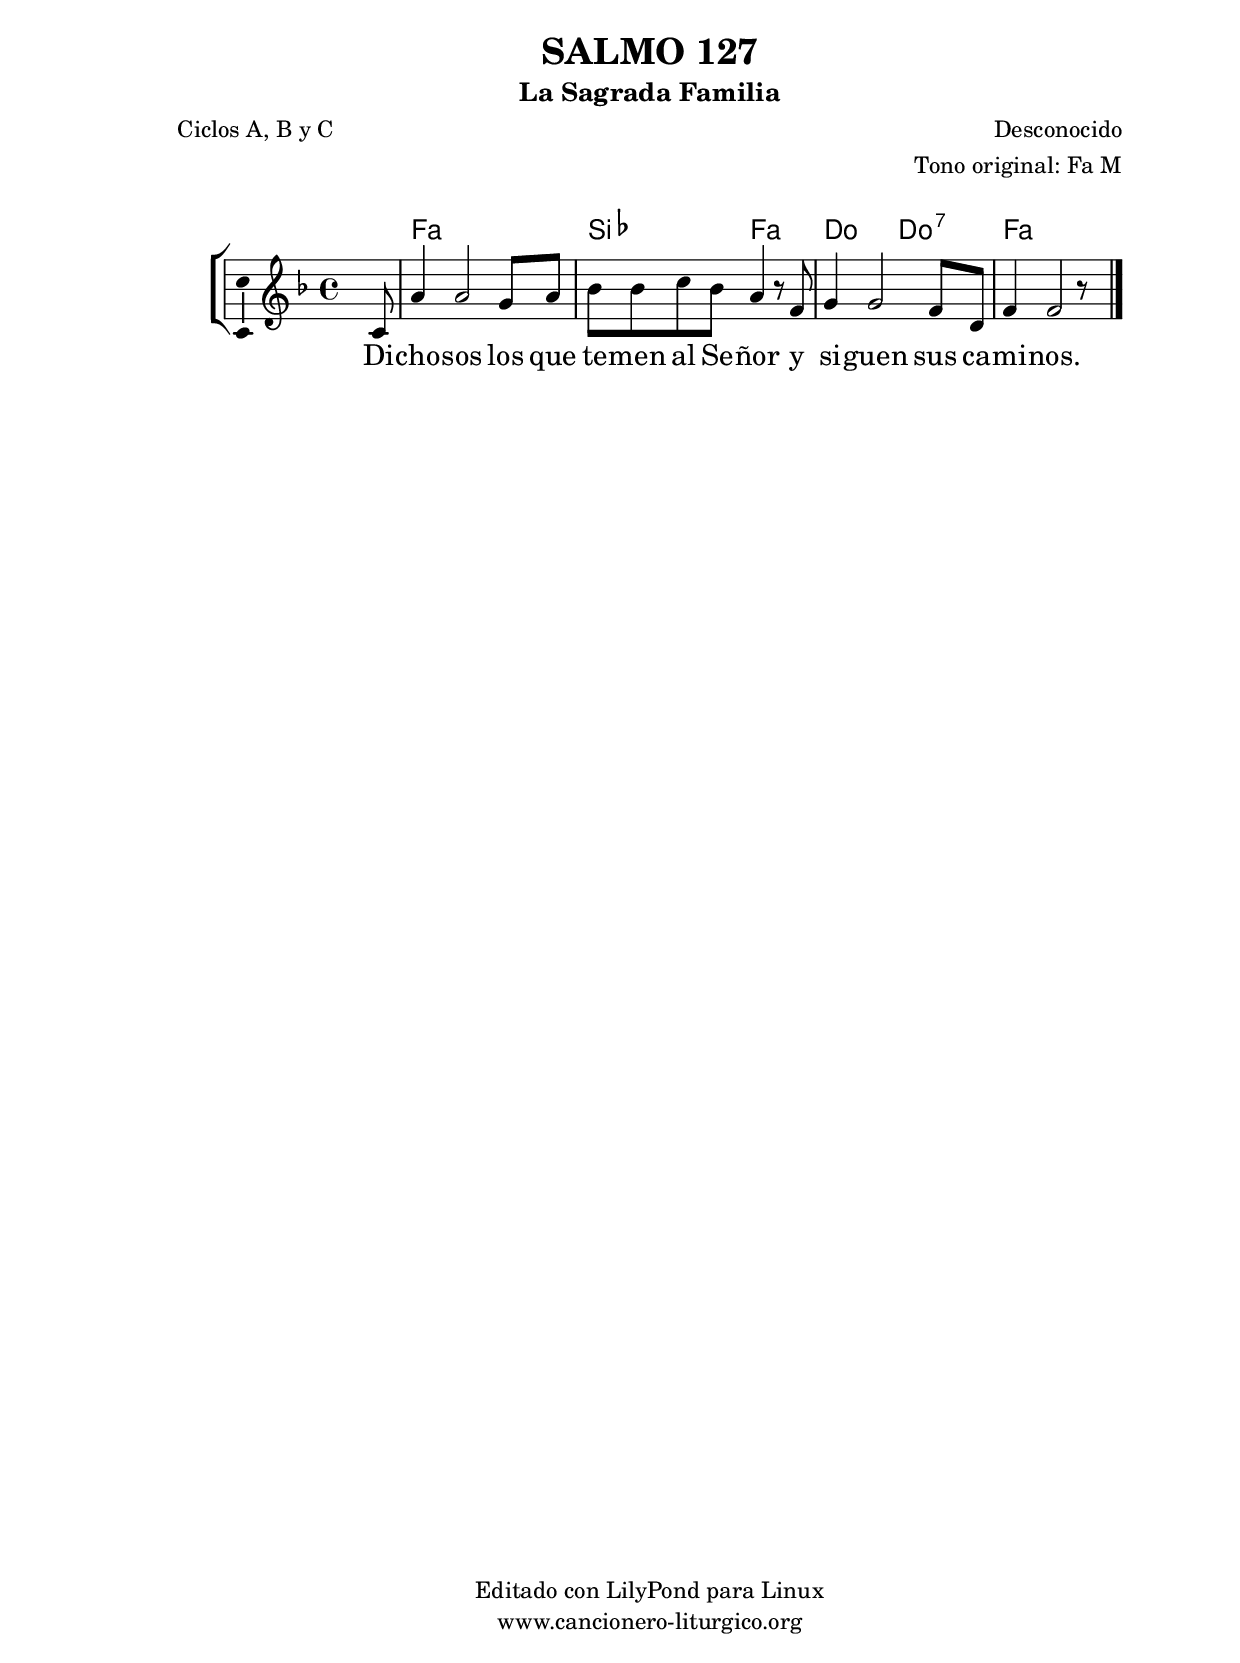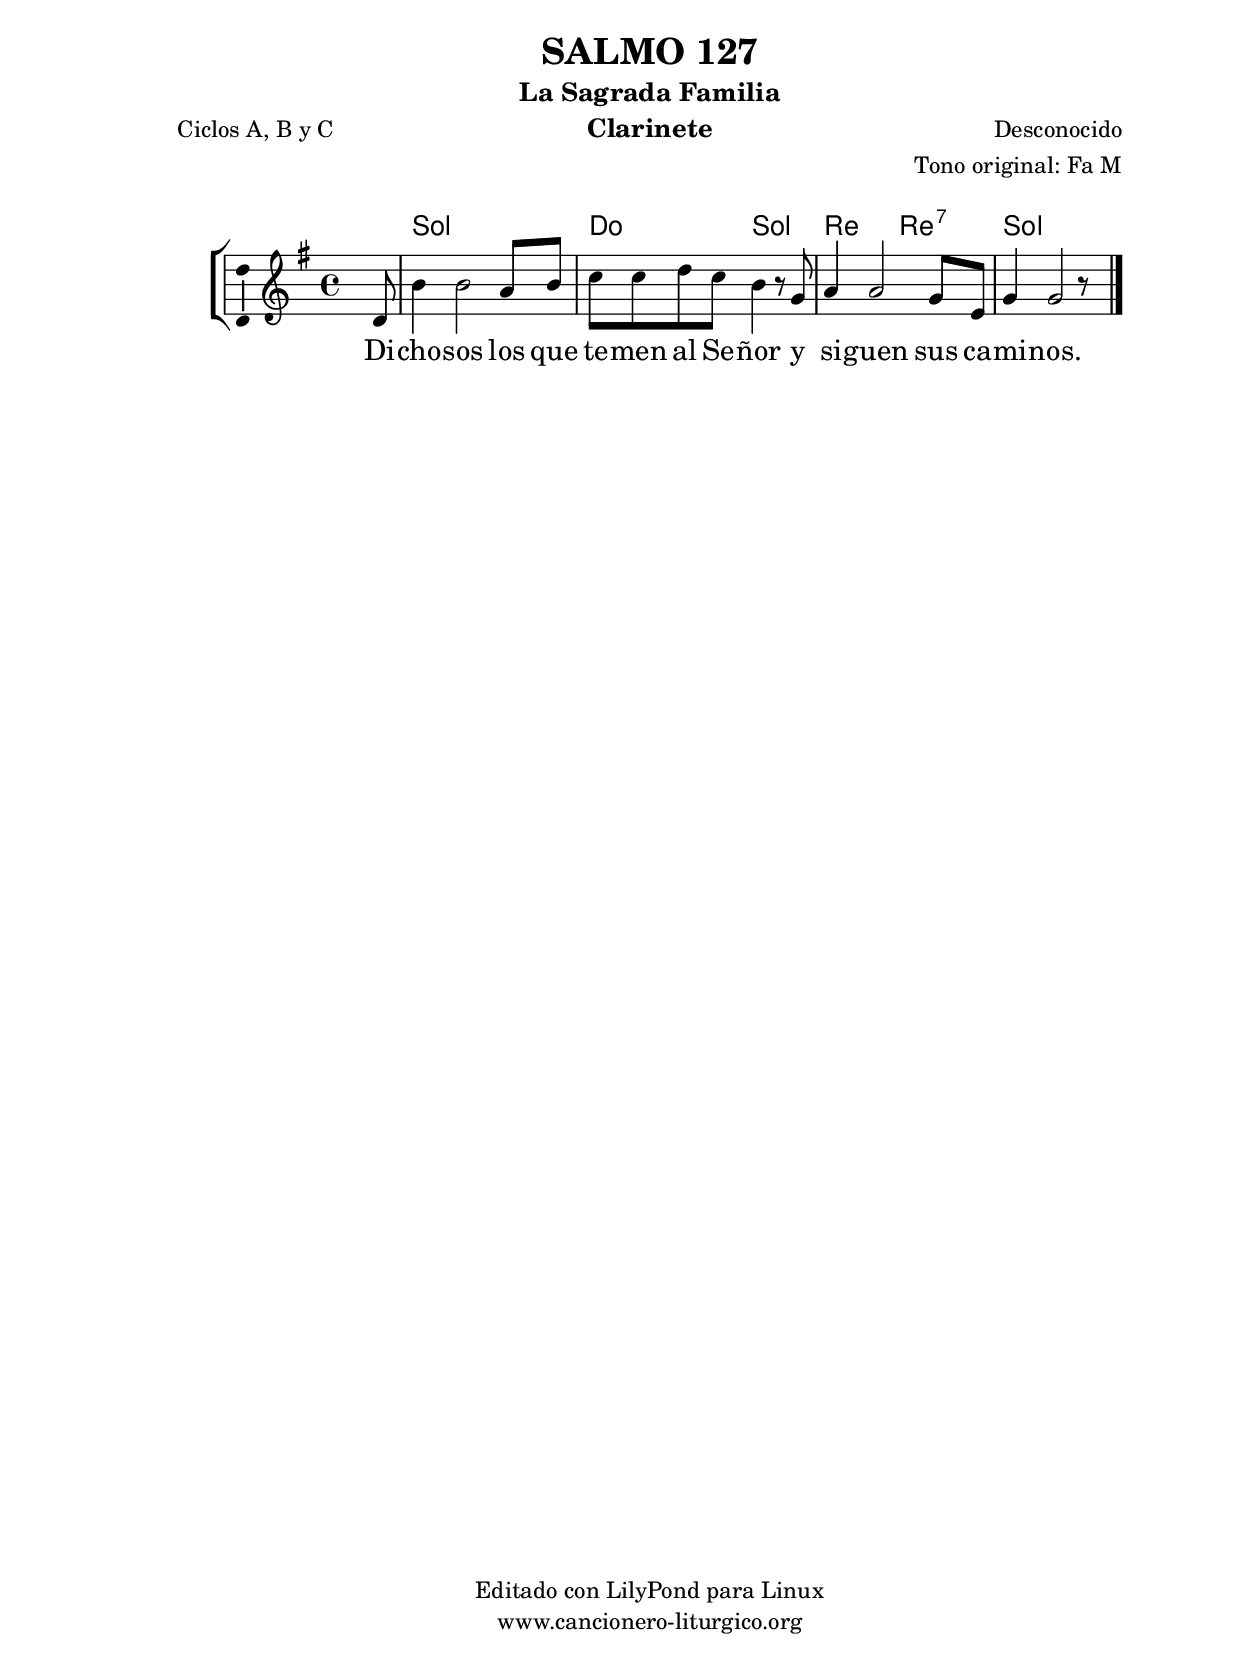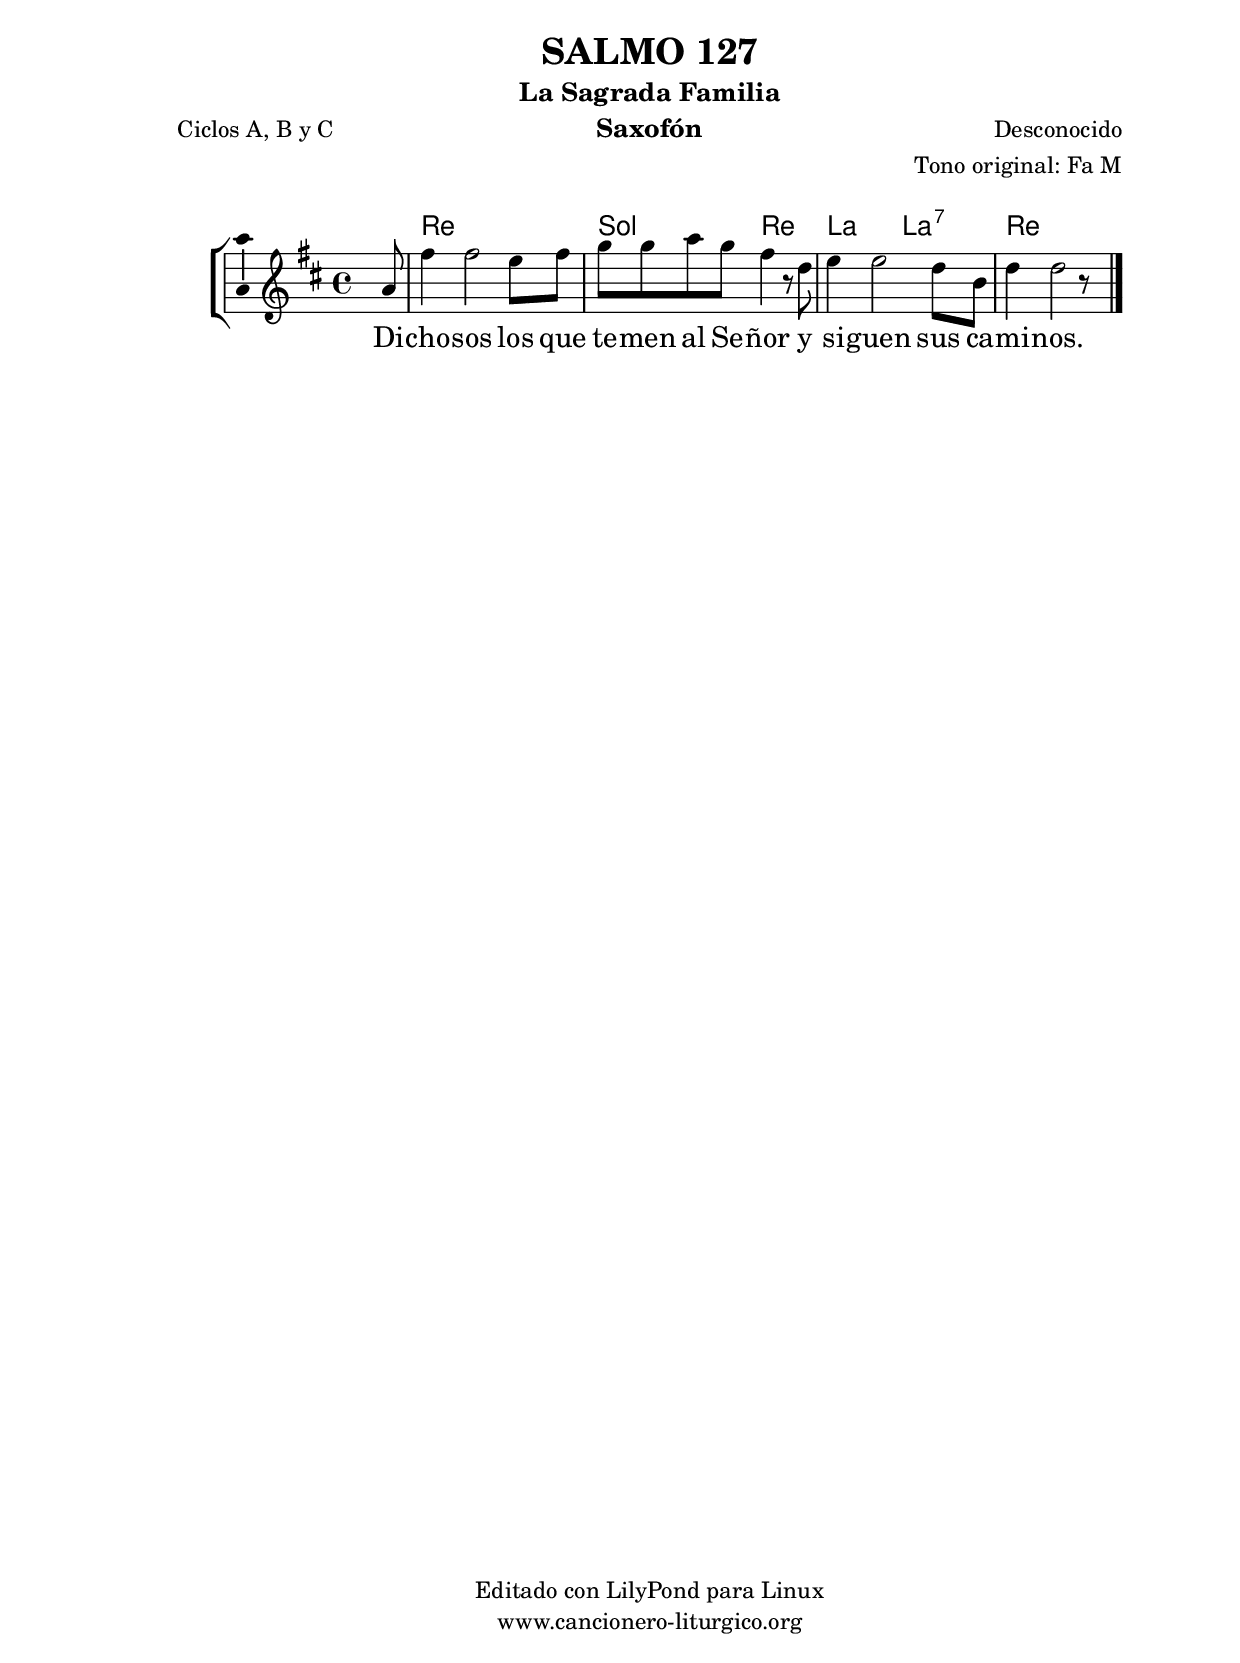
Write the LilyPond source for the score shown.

%
%para convertir .midi en .wav:
%timidity filename.midi -Ow -o finename.wav
%
%
%Para convertir de .wav a .mp3:
%lame -h -m j filename.wav
%
%
%para escuchar el midi:
%timidity nombrefichero.midi
%


%versión de lilypond para la que se ha escrito esta partitura:
\version "2.16.0"

	%Tamaño papel
	#(set-default-paper-size "a4")
	%Tamaño partitura
	#(set-global-staff-size 20)
	%No responde al pulsar sobre una nota
	#(ly:set-option 'point-and-click #f)

%parámetros del encabezamiento:
\header {
	title = "SALMO 127"
	subtitle = "La Sagrada Familia"
	composer = "Desconocido"
	poet = "Ciclos A, B y C"
	meter = ""
	arranger = "Tono original: Fa M"
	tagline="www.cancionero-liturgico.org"
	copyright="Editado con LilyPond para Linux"
	tiempo = "Navidad"
	usos = "Salmo"
	letra = "Dichosos los que temen al Señor y siguen sus caminos."
	}

%parámetros asociados al papel:
\paper  {
	oddHeaderMarkup = \markup {\fill-line { \on-the-fly #not-first-page \fromproperty #'header:title \on-the-fly #not-first-page \fromproperty #'header:composer }}
	evenHeaderMarkup = \markup {\fill-line { \fromproperty #'header:composer \fromproperty #'header:title }}
	#(set-paper-size "a4")
	print-page-number = ##f
	first-page-number = 1
	print-first-page-number = ##f
%	head-separation = 3.0 \cm
	top-margin = 2.0 \cm
	bottom-margin = 0.5\cm
%%%	bottom-margin = -1.0\cm
	left-margin = 3.0 \cm
	line-width = 16.0 \cm 
	indent = 8\mm
	interscoreline = 2.\mm
	between-system-space = 15\mm
%	para que las partituras no llenen la hoja:
	ragged-bottom = ##t
%	idem para la última hoja:
	ragged-last-bottom = ##f
%	para que las partituras llenen el ancho del papel:
	ragged-last = ##f
	after-title-space = 2.5 \cm
%page-count=1
%system-count=8

	%Flexible Vertical Spacing
%	markup-markup-spacing =
%	#'((basic-distance . 15) (minimum-distance . 15) (padding . 3))
	markup-system-spacing =
	#'((basic-distance . 15) (minimum-distance . 15) (padding . 3))
	system-system-spacing =
	#'((basic-distance . 15) (minimum-distance . 15) (padding . 3))
	score-system-spacing =
	#'((basic-distance . 15) (minimum-distance . 15) (padding . 5))
%	top-system-spacing = % header
%	#'((basic-distance . 8) (minimum-distance . 0) (padding . 3))
%	top-markup-spacing =
%	#'((basic-distance . 20) (minimum-distance . 20) (padding . 3))
	last-bottom-spacing = % footer
	#'((basic-distance . 5) (minimum-distance . 5) (padding . 3))
%	score-markup-spacing =
%	#'((basic-distance . 16) (minimum-distance . 13) (padding . 3))

	}


%parámetros que afectan a toda la partitura:
global =  {
	%clave de sol (G):
	\clef G
	%armadura:
%	\transpose f e
	\key f \major
	\tempo 4=100
	\set Score.tempoHideNote = ##t
	}


acordes = {
	\italianChords
	\chordmode {
%	\transpose f e
{

s1
f1 bes2 f c c:7 f1

	}
	}
}

melodia = 
%	\transpose f e
{
	\relative c'{

\time 4/4
s2 s4 s8 c8
a'4 a2 g8 a
bes8 bes c bes a4 r8 f8
g4 g2 f8 d
f4 f2 r8 s8

	\bar "|."
	}
	}


texto = \lyricmode {
Di -- cho -- sos los que te -- men al Se -- ñor
y si -- guen sus ca -- mi -- nos.
	}


acordesStaff = \context ChordNames = acordesStaff <<
	\set chordChanges = ##t
	\acordes
	>>


vozStaff = \context Voice = vozStaff
\with {\consists "Ambitus_engraver"}
<<
%	\set Staff.instrumentName = ""
%	\set Staff.shortInstrumentName = ""
%	\set Staff.midiInstrument = #"clarinet"
%	\set Staff.midiInstrument = #"cello"
%	\set Staff.midiInstrument = #"flute"
	\set Staff.midiInstrument = #"electric guitar (jazz)"
%	\set Staff.midiInstrument = #"english horn"
%	\set Staff.midiInstrument = #"violin"
%	\set Staff.midiInstrument = #"glockenspiel"
	\set Staff.midiMinimumVolume = #0.7
	\set Staff.midiMaximumVolume = #0.9
	\global
	\melodia
	>>


textoStaff = \context Lyrics = textoStaff <<
	\lyricsto vozStaff \texto
	>>

\book {
	\score {
		\context ChoirStaff {
			\override StaffGroup.SystemStartBracket #'collapse-height = #1
			\override Score.SystemStartBar #'collapse-height = #1
			<<
			\acordesStaff
			\vozStaff
			\textoStaff
			>>
			}
		\layout {
	    		\context {
				\Lyrics
				\override LyricText #'font-size = #2
				}
	   		 \context {
				\Score
				%fontSize = #3
				\override StaffSymbol #'staff-space = #(magstep +3)
				%\override Beam #'thickness = #0.55
				%\override SpacingSpanner #'spacing-increment = #1.0
				%\override Slur #'height-limit = #1.5
				}
			}
		}
	\score {
		\unfoldRepeats
		\context ChoirStaff {
			<<
			\acordesStaff
			\vozStaff
			>>
			}
		\midi {
	  		\context {
	  			\Score
				tempoWholesPerMinute = #(ly:make-moment 70 4)
				}
			}
		}
	}

%Partitura para clarinete
#(define output-suffix "C")
\book {
	\header{
		instrument = "Clarinete"
		}
	\score {
		\context ChoirStaff {
			\override StaffGroup.SystemStartBracket #'collapse-height = #1
			\override Score.SystemStartBar #'collapse-height = #1
\transpose c d
			<<
			\acordesStaff
			\vozStaff
			\textoStaff
			>>
			}
		\layout {
	    		\context {
				\Lyrics
				\override LyricText #'font-size = #2
				}
	   		 \context {
				\Score
				%fontSize = #3
				\override StaffSymbol #'staff-space = #(magstep +3)
				%\override Beam #'thickness = #0.55
				%\override SpacingSpanner #'spacing-increment = #1.0
				%\override Slur #'height-limit = #1.5
				}
			}
		}
	}

%Partitura para saxofón
#(define output-suffix "S")
\book {
	\header{
		instrument = "Saxofón"
		}
	\score {
		\context ChoirStaff {
			\override StaffGroup.SystemStartBracket #'collapse-height = #1
			\override Score.SystemStartBar #'collapse-height = #1
\transpose c a
			<<
			\acordesStaff
			\vozStaff
			\textoStaff
			>>
			}
		\layout {
	    		\context {
				\Lyrics
				\override LyricText #'font-size = #2
				}
	   		 \context {
				\Score
				%fontSize = #3
				\override StaffSymbol #'staff-space = #(magstep +3)
				%\override Beam #'thickness = #0.55
				%\override SpacingSpanner #'spacing-increment = #1.0
				%\override Slur #'height-limit = #1.5
				}
			}
		}
	}

